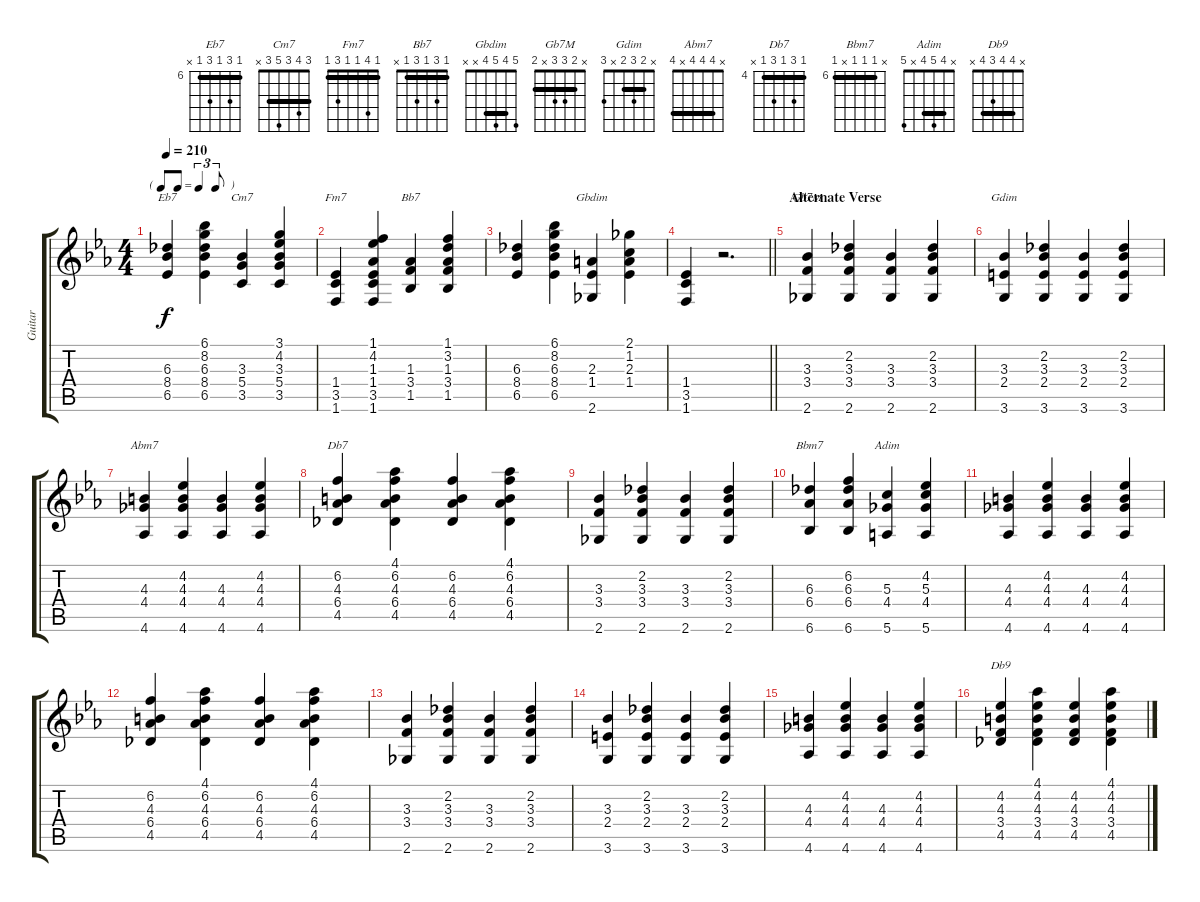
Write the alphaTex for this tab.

\track ("Guitar" "Guitar") {instrument acousticguitarsteel}
\staff {score tabs}
\tuning (E4 B3 G3 D3 A2 E2) {hide}
\chord ("Eb7" 6 8 6 8 6 x) {firstfret 6 barre 6}
\chord ("Cm7" 3 4 3 5 3 x) {barre 3}
\chord ("Fm7" 1 4 1 1 3 1) {barre 1}
\chord ("Bb7" 1 3 1 3 1 x) {barre 1}
\chord ("Gbdim" 5 4 5 4 x x) {barre 4}
\chord ("Gb7M" x 2 3 3 x 2) {barre 2}
\chord ("Gdim" x 2 3 2 x 3) {barre 2}
\chord ("Abm7" x 4 4 4 x 4) {barre 4}
\chord ("Db7" 4 6 4 6 4 x) {firstfret 4 barre 4}
\chord ("Bbm7" x 6 6 6 x 6) {firstfret 6 barre 6}
\chord ("Adim" x 4 5 4 x 5) {barre 4}
\chord ("Db9" x 4 4 3 4 x) {barre 4}
\ts (4 4)
\tf triplet8th
\tempo 210
\clef g2
\ks eb
(6.3 8.4 6.5).4{ch "Eb7" dy f} (6.1 8.2 6.3 8.4 6.5).4 (3.3 5.4 3.5).4{ch "Cm7"} (3.1 4.2 3.3 5.4 3.5).4 |
(1.4 3.5 1.6).4{ch "Fm7"} (1.1 4.2 1.3 1.4 3.5 1.6).4 (1.3 3.4 1.5).4{ch "Bb7"} (1.1 3.2 1.3 3.4 1.5).4 |
(6.3 8.4 6.5).4 (6.1 8.2 6.3 8.4 6.5).4 (2.3 1.4 2.6).4{ch "Gbdim"} (2.1 1.2 2.3 1.4).4 |
\barLineRight lightlight
(1.4 3.5 1.6).4 r.2{d} |
\section ("" "Alternate Verse")
(3.3 3.4 2.6).4{ch "Gb7M"} (2.2 3.3 3.4 2.6).4 (3.3 3.4 2.6).4 (2.2 3.3 3.4 2.6).4 |
(3.3 2.4 3.6).4{ch "Gdim"} (2.2 3.3 2.4 3.6).4 (3.3 2.4 3.6).4 (2.2 3.3 2.4 3.6).4 |
(4.3 4.4 4.6).4{ch "Abm7"} (4.2 4.3 4.4 4.6).4 (4.3 4.4 4.6).4 (4.2 4.3 4.4 4.6).4 |
(6.2 4.3 6.4 4.5).4{ch "Db7"} (4.1 6.2 4.3 6.4 4.5).4 (6.2 4.3 6.4 4.5).4 (4.1 6.2 4.3 6.4 4.5).4 |
(3.3 3.4 2.6).4 (2.2 3.3 3.4 2.6).4 (3.3 3.4 2.6).4 (2.2 3.3 3.4 2.6).4 |
(6.3 6.4 6.6).4{ch "Bbm7"} (6.2 6.3 6.4 6.6).4 (5.3 4.4 5.6).4{ch "Adim"} (4.2 5.3 4.4 5.6).4 |
(4.3 4.4 4.6).4 (4.2 4.3 4.4 4.6).4 (4.3 4.4 4.6).4 (4.2 4.3 4.4 4.6).4 |
(6.2 4.3 6.4 4.5).4 (4.1 6.2 4.3 6.4 4.5).4 (6.2 4.3 6.4 4.5).4 (4.1 6.2 4.3 6.4 4.5).4 |
(3.3 3.4 2.6).4 (2.2 3.3 3.4 2.6).4 (3.3 3.4 2.6).4 (2.2 3.3 3.4 2.6).4 |
(3.3 2.4 3.6).4 (2.2 3.3 2.4 3.6).4 (3.3 2.4 3.6).4 (2.2 3.3 2.4 3.6).4 |
(4.3 4.4 4.6).4 (4.2 4.3 4.4 4.6).4 (4.3 4.4 4.6).4 (4.2 4.3 4.4 4.6).4 |
(4.2 4.3 3.4 4.5).4{ch "Db9"} (4.1 4.2 4.3 3.4 4.5).4 (4.2 4.3 3.4 4.5).4 (4.1 4.2 4.3 3.4 4.5).4
